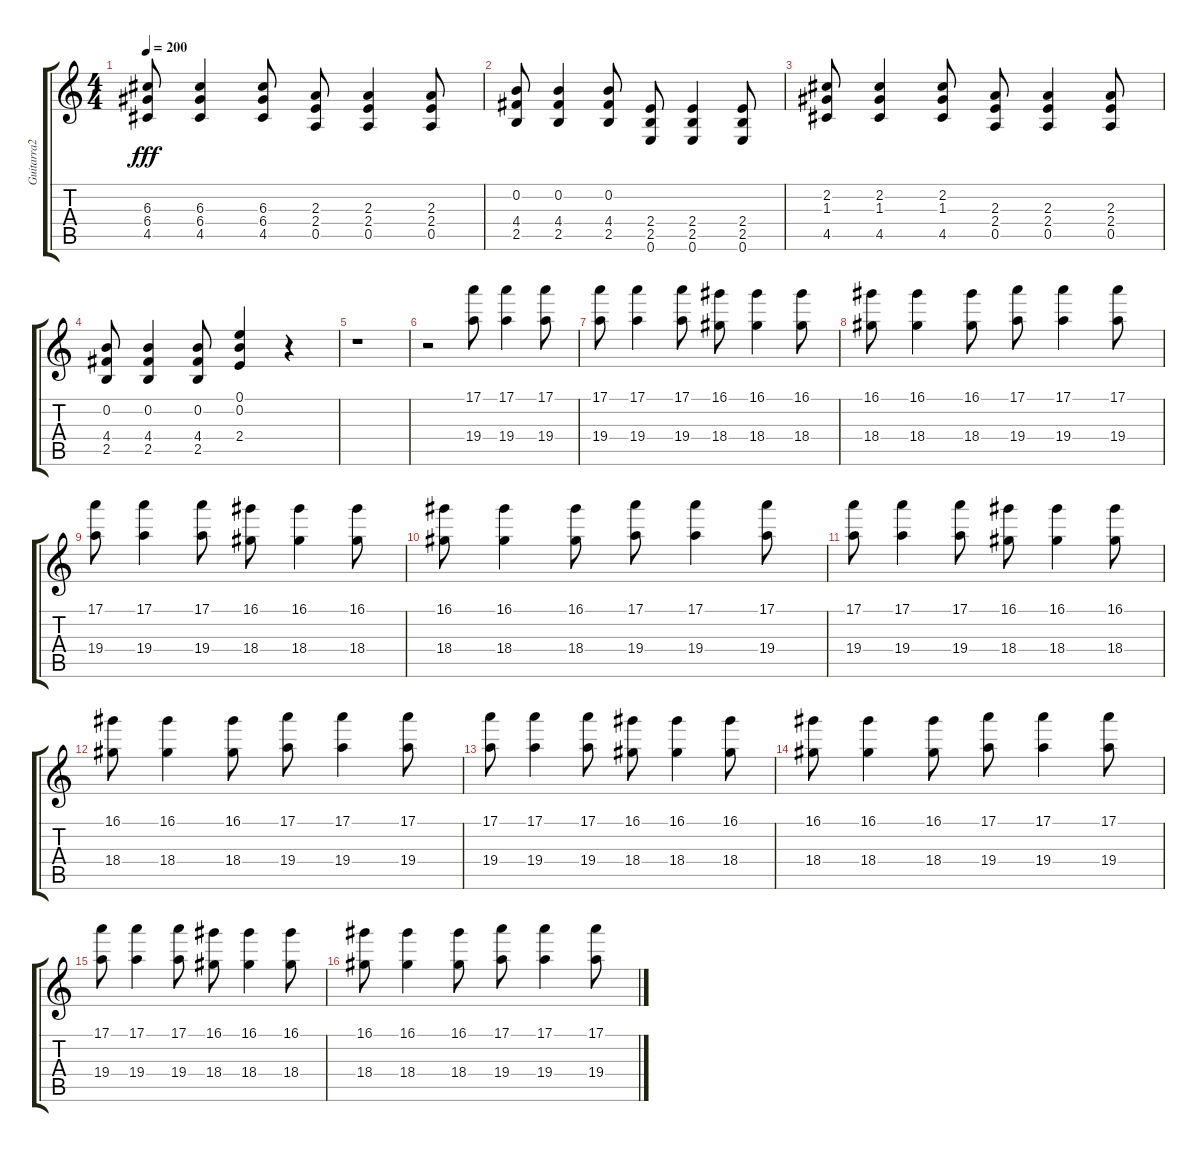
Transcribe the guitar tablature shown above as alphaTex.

\track ("Guitarra2" "Guitarra2") {instrument distortionguitar}
\staff {score tabs}
\tuning (E4 B3 G3 D3 A2 E2) {hide}
\ts (4 4)
\tempo 200
\clef g2
\ks c
(6.3 6.4 4.5).8{dy fff instrument distortionguitar} (6.3 6.4 4.5).4 (6.3 6.4 4.5).8 (2.3 2.4 0.5).8 (2.3 2.4 0.5).4 (2.3 2.4 0.5).8 |
(0.2 4.4 2.5).8 (0.2 4.4 2.5).4 (0.2 4.4 2.5).8 (2.4 2.5 0.6).8 (2.4 2.5 0.6).4 (2.4 2.5 0.6).8 |
(2.2 1.3 4.5).8 (2.2 1.3 4.5).4 (2.2 1.3 4.5).8 (2.3 2.4 0.5).8 (2.3 2.4 0.5).4 (2.3 2.4 0.5).8 |
(0.2 4.4 2.5).8 (0.2 4.4 2.5).4 (0.2 4.4 2.5).8 (0.1 0.2 2.4).4 r.4 |
r.1 |
r.2 (17.1 19.4).8 (17.1 19.4).4 (17.1 19.4).8 |
(17.1 19.4).8 (17.1 19.4).4 (17.1 19.4).8 (16.1 18.4).8 (16.1 18.4).4 (16.1 18.4).8 |
(16.1 18.4).8 (16.1 18.4).4 (16.1 18.4).8 (17.1 19.4).8 (17.1 19.4).4 (17.1 19.4).8 |
(17.1 19.4).8 (17.1 19.4).4 (17.1 19.4).8 (16.1 18.4).8 (16.1 18.4).4 (16.1 18.4).8 |
(16.1 18.4).8 (16.1 18.4).4 (16.1 18.4).8 (17.1 19.4).8 (17.1 19.4).4 (17.1 19.4).8 |
(17.1 19.4).8 (17.1 19.4).4 (17.1 19.4).8 (16.1 18.4).8 (16.1 18.4).4 (16.1 18.4).8 |
(16.1 18.4).8 (16.1 18.4).4 (16.1 18.4).8 (17.1 19.4).8 (17.1 19.4).4 (17.1 19.4).8 |
(17.1 19.4).8 (17.1 19.4).4 (17.1 19.4).8 (16.1 18.4).8 (16.1 18.4).4 (16.1 18.4).8 |
(16.1 18.4).8 (16.1 18.4).4 (16.1 18.4).8 (17.1 19.4).8 (17.1 19.4).4 (17.1 19.4).8 |
(17.1 19.4).8 (17.1 19.4).4 (17.1 19.4).8 (16.1 18.4).8 (16.1 18.4).4 (16.1 18.4).8 |
(16.1 18.4).8 (16.1 18.4).4 (16.1 18.4).8 (17.1 19.4).8 (17.1 19.4).4 (17.1 19.4).8
